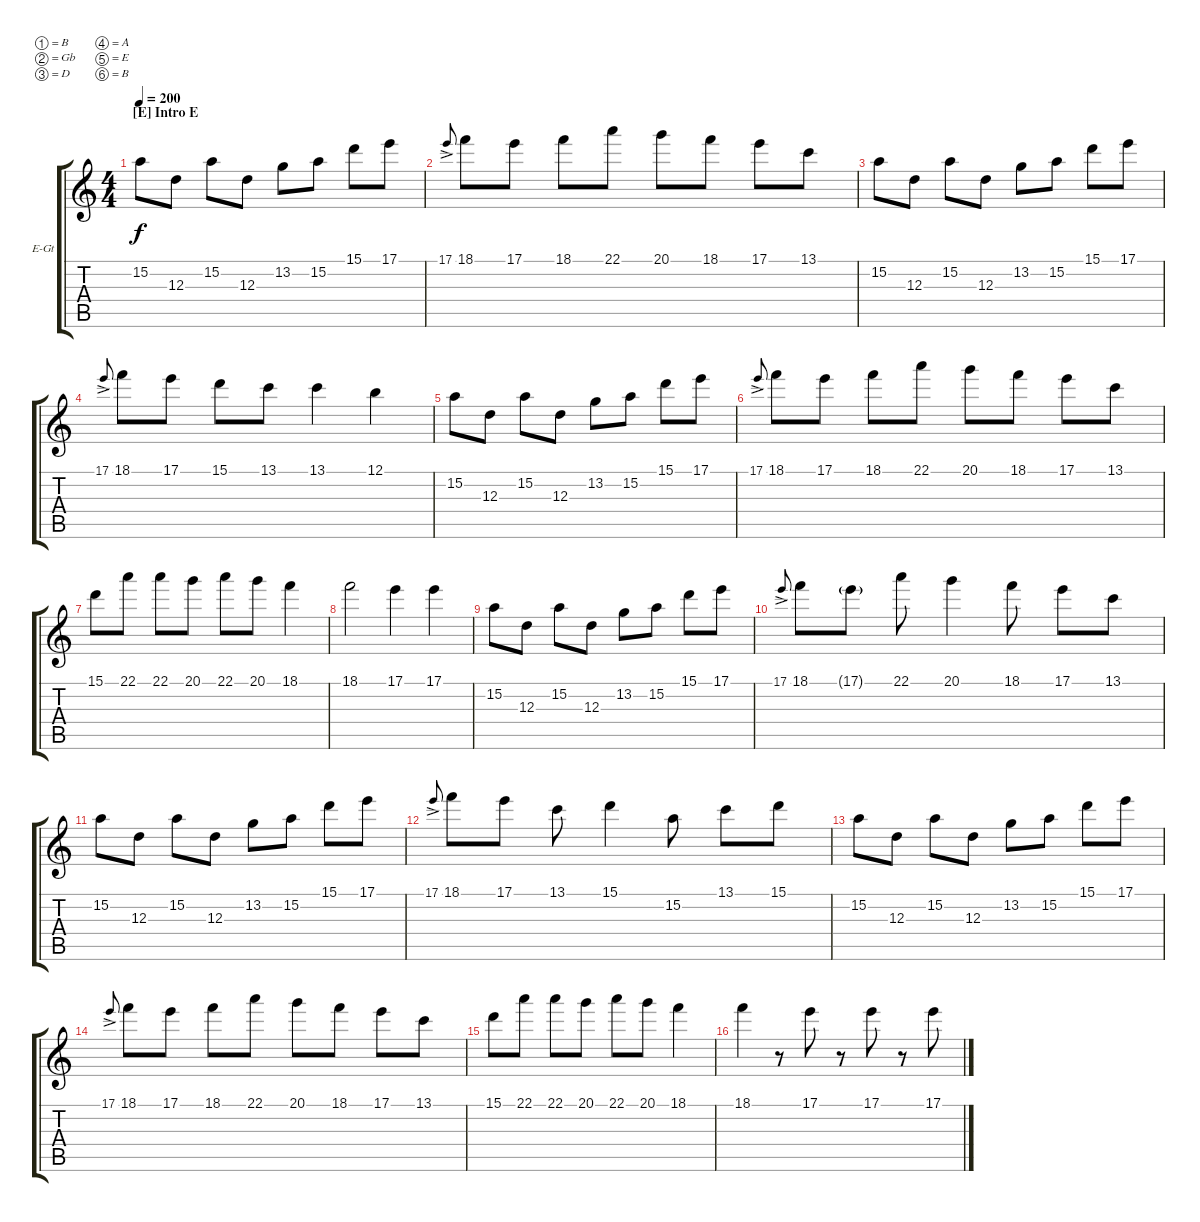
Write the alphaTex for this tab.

\defaultSystemsLayout 4
\bracketExtendMode groupsimilarinstruments
\firstSystemTrackNameOrientation horizontal
\otherSystemsTrackNameOrientation horizontal
\track ("Flute 1" "E-Gt") {instrument panflute}
\staff {score tabs}
\tuning (B3 Gb3 D3 A2 E2 B1)
\displaytranspose 12
\ts (4 4)
\section ("E" "Intro E")
\tempo 200
\clef g2
\scale
0.333333
\ks c
15.2.8{dy f} 12.3.8 15.2.8 12.3.8 13.2.8 15.2.8 15.1.8 17.1.8 |
\scale
0.333333 17.1{ac}.8{gr onbeat} 18.1.8 17.1.8 18.1.8 22.1.8 20.1.8 18.1.8 17.1.8 13.1.8 |
\scale
0.333333 15.2.8 12.3.8 15.2.8 12.3.8 13.2.8 15.2.8 15.1.8 17.1.8 |
\scale
0.333333 17.1{ac}.8{gr onbeat} 18.1.8 17.1.8 15.1.8 13.1.8 13.1.4 12.1.4 |
\scale
0.333333 15.2.8 12.3.8 15.2.8 12.3.8 13.2.8 15.2.8 15.1.8 17.1.8 |
\scale
0.333333 17.1{ac}.8{gr onbeat} 18.1.8 17.1.8 18.1.8 22.1.8 20.1.8 18.1.8 17.1.8 13.1.8 |
\scale
0.333333 15.1.8 22.1.8 22.1.8 20.1.8 22.1.8 20.1.8 18.1.4 |
\scale
0.333333 18.1.2 17.1.4 17.1.4 |
\scale
0.333333 15.2.8 12.3.8 15.2.8 12.3.8 13.2.8 15.2.8 15.1.8 17.1.8 |
\scale
0.333333 17.1{ac}.8{gr onbeat} 18.1.8 17.1{g}.8 22.1.8 20.1.4 18.1.8 17.1.8 13.1.8 |
\scale
0.333333 15.2.8 12.3.8 15.2.8 12.3.8 13.2.8 15.2.8 15.1.8 17.1.8 |
\scale
0.333333 17.1{ac}.8{gr onbeat} 18.1.8 17.1.8 13.1.8 15.1.4 15.2.8 13.1.8 15.1.8 |
\scale
0.333333 15.2.8 12.3.8 15.2.8 12.3.8 13.2.8 15.2.8 15.1.8 17.1.8 |
\scale
0.333333 17.1{ac}.8{gr onbeat} 18.1.8 17.1.8 18.1.8 22.1.8 20.1.8 18.1.8 17.1.8 13.1.8 |
\scale
0.333333 15.1.8 22.1.8 22.1.8 20.1.8 22.1.8 20.1.8 18.1.4 |
\scale
0.333333 18.1.4 r.8 17.1.8 r.8 17.1.8 r.8 17.1.8
